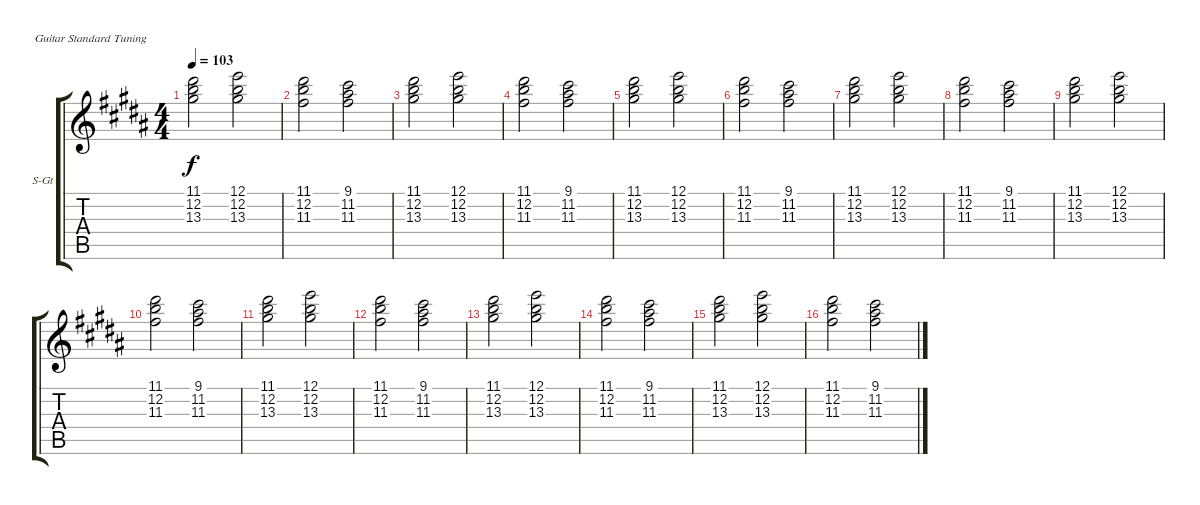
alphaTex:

\defaultSystemsLayout 4
\bracketExtendMode groupsimilarinstruments
\firstSystemTrackNameOrientation horizontal
\otherSystemsTrackNameOrientation horizontal
\track ("Flute" "S-Gt") {instrument acousticguitarsteel}
\staff {score tabs}
\tuning (E4 B3 G3 D3 A2 E2)
\ts (4 4)
\tempo 103
\clef g2
\ks b
(13.3 12.2 11.1).2{dy f} (12.1 12.2 13.3).2 |
(11.3 12.2 11.1).2 (9.1 11.2 11.3).2 |
(13.3 12.2 11.1).2 (12.1 12.2 13.3).2 |
(11.3 12.2 11.1).2 (9.1 11.2 11.3).2 |
(13.3 12.2 11.1).2 (12.1 12.2 13.3).2 |
(11.3 12.2 11.1).2 (9.1 11.2 11.3).2 |
(13.3 12.2 11.1).2 (12.1 12.2 13.3).2 |
(11.3 12.2 11.1).2 (9.1 11.2 11.3).2 |
(13.3 12.2 11.1).2 (12.1 12.2 13.3).2 |
(11.3 12.2 11.1).2 (9.1 11.2 11.3).2 |
(13.3 12.2 11.1).2 (12.1 12.2 13.3).2 |
(11.3 12.2 11.1).2 (9.1 11.2 11.3).2 |
(13.3 12.2 11.1).2 (12.1 12.2 13.3).2 |
(11.3 12.2 11.1).2 (9.1 11.2 11.3).2 |
(13.3 12.2 11.1).2 (12.1 12.2 13.3).2 |
(11.3 12.2 11.1).2 (9.1 11.2 11.3).2
